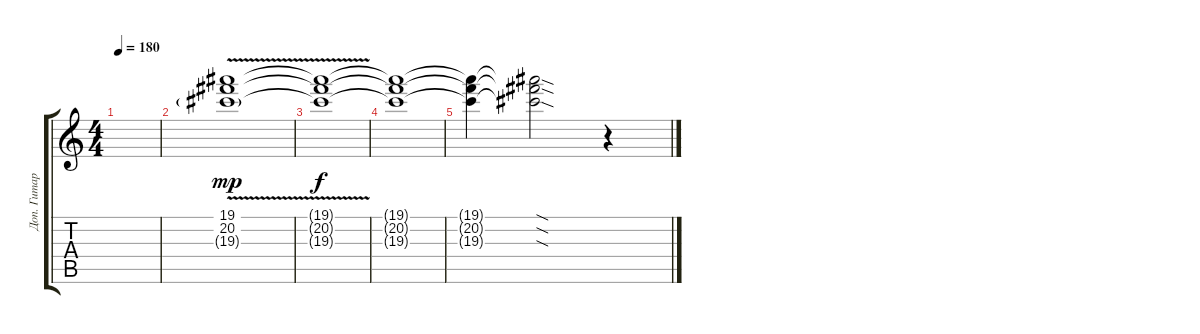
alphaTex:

\track ("Доп. Гитары" "Доп. Гитар") {instrument electricguitarjazz}
\staff {score tabs}
\tuning (Eb4 Bb3 Gb3 Db3 Ab2 Eb2) {hide}
\ts (4 4)
\tempo 180
\clef g2
\ks c
|
(19.1{v} 20.2{v} 19.3{v g}).1{dy mp volume 13} |
(19.1{t} 20.2{t} 19.3{t}).1{dy f} |
(19.1{t} 20.2{t} 19.3{t}).1 |
(19.1{t} 20.2{t} 19.3{t}).4 (19.1{sod t} 20.2{sod t} 19.3{sod t}).2 r.4
